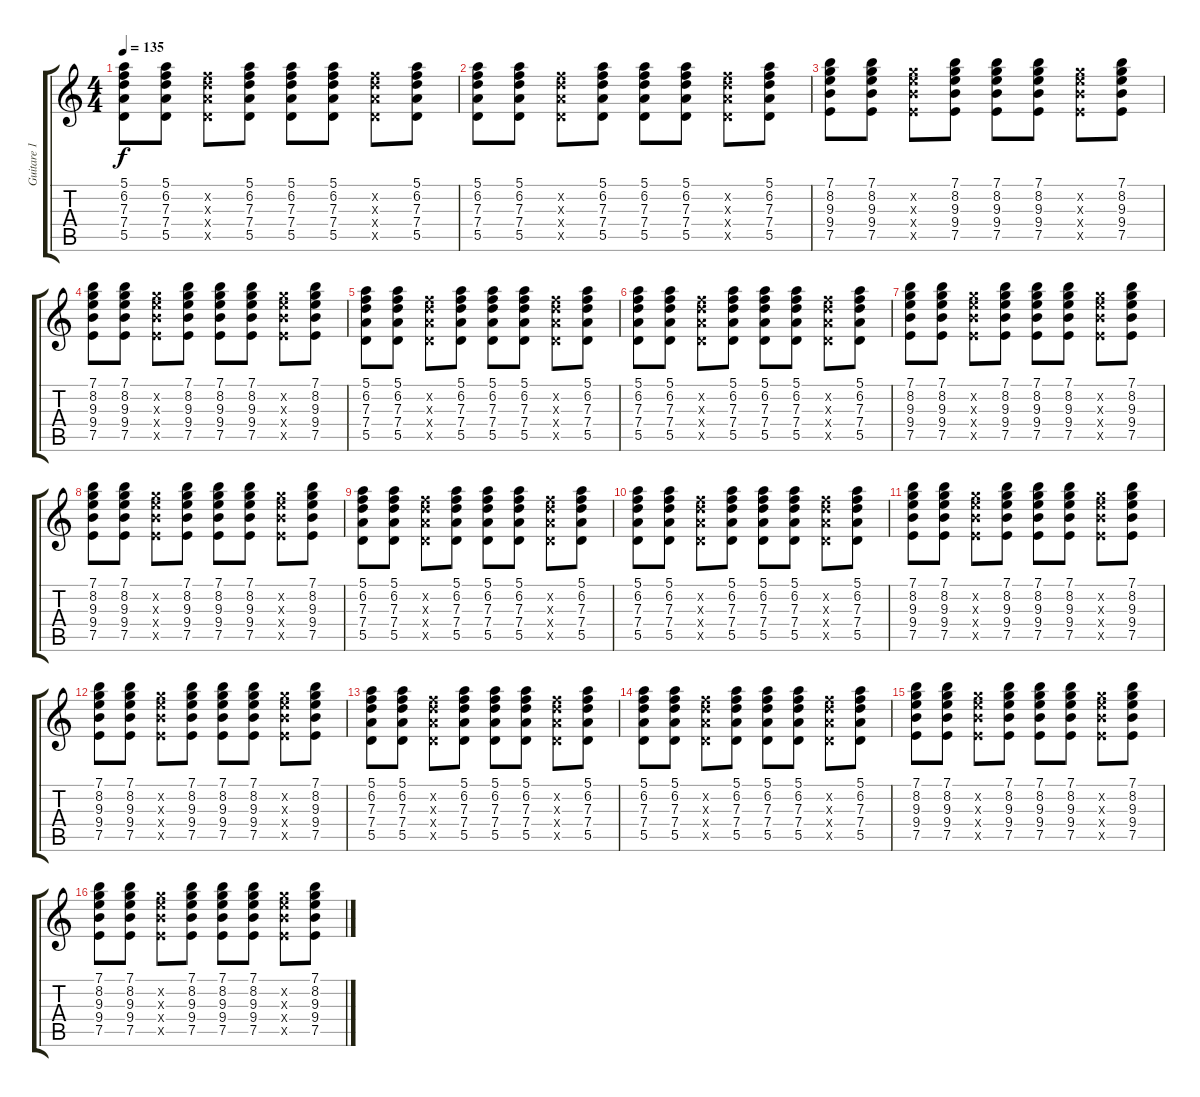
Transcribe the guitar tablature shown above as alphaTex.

\track ("Guitare 1" "Guitare 1") {instrument electricguitarclean}
\staff {score tabs}
\tuning (E4 B3 G3 D3 A2 E2) {hide}
\ts (4 4)
\tempo 135
\clef g2
\ks c
(5.1 6.2 7.3 7.4 5.5).8{dy f} (5.1 6.2 7.3 7.4 5.5).8 (6.2{x} 7.3{x} 7.4{x} 5.5{x}).8 (5.1 6.2 7.3 7.4 5.5).8 (5.1 6.2 7.3 7.4 5.5).8 (5.1 6.2 7.3 7.4 5.5).8 (6.2{x} 7.3{x} 7.4{x} 5.5{x}).8 (5.1 6.2 7.3 7.4 5.5).8 |
(5.1 6.2 7.3 7.4 5.5).8 (5.1 6.2 7.3 7.4 5.5).8 (6.2{x} 7.3{x} 7.4{x} 5.5{x}).8 (5.1 6.2 7.3 7.4 5.5).8 (5.1 6.2 7.3 7.4 5.5).8 (5.1 6.2 7.3 7.4 5.5).8 (6.2{x} 7.3{x} 7.4{x} 5.5{x}).8 (5.1 6.2 7.3 7.4 5.5).8 |
(7.1 8.2 9.3 9.4 7.5).8 (7.1 8.2 9.3 9.4 7.5).8 (8.2{x} 9.3{x} 9.4{x} 7.5{x}).8 (7.1 8.2 9.3 9.4 7.5).8 (7.1 8.2 9.3 9.4 7.5).8 (7.1 8.2 9.3 9.4 7.5).8 (8.2{x} 9.3{x} 9.4{x} 7.5{x}).8 (7.1 8.2 9.3 9.4 7.5).8 |
(7.1 8.2 9.3 9.4 7.5).8 (7.1 8.2 9.3 9.4 7.5).8 (8.2{x} 9.3{x} 9.4{x} 7.5{x}).8 (7.1 8.2 9.3 9.4 7.5).8 (7.1 8.2 9.3 9.4 7.5).8 (7.1 8.2 9.3 9.4 7.5).8 (8.2{x} 9.3{x} 9.4{x} 7.5{x}).8 (7.1 8.2 9.3 9.4 7.5).8 |
(5.1 6.2 7.3 7.4 5.5).8 (5.1 6.2 7.3 7.4 5.5).8 (6.2{x} 7.3{x} 7.4{x} 5.5{x}).8 (5.1 6.2 7.3 7.4 5.5).8 (5.1 6.2 7.3 7.4 5.5).8 (5.1 6.2 7.3 7.4 5.5).8 (6.2{x} 7.3{x} 7.4{x} 5.5{x}).8 (5.1 6.2 7.3 7.4 5.5).8 |
(5.1 6.2 7.3 7.4 5.5).8 (5.1 6.2 7.3 7.4 5.5).8 (6.2{x} 7.3{x} 7.4{x} 5.5{x}).8 (5.1 6.2 7.3 7.4 5.5).8 (5.1 6.2 7.3 7.4 5.5).8 (5.1 6.2 7.3 7.4 5.5).8 (6.2{x} 7.3{x} 7.4{x} 5.5{x}).8 (5.1 6.2 7.3 7.4 5.5).8 |
(7.1 8.2 9.3 9.4 7.5).8 (7.1 8.2 9.3 9.4 7.5).8 (8.2{x} 9.3{x} 9.4{x} 7.5{x}).8 (7.1 8.2 9.3 9.4 7.5).8 (7.1 8.2 9.3 9.4 7.5).8 (7.1 8.2 9.3 9.4 7.5).8 (8.2{x} 9.3{x} 9.4{x} 7.5{x}).8 (7.1 8.2 9.3 9.4 7.5).8 |
(7.1 8.2 9.3 9.4 7.5).8 (7.1 8.2 9.3 9.4 7.5).8 (8.2{x} 9.3{x} 9.4{x} 7.5{x}).8 (7.1 8.2 9.3 9.4 7.5).8 (7.1 8.2 9.3 9.4 7.5).8 (7.1 8.2 9.3 9.4 7.5).8 (8.2{x} 9.3{x} 9.4{x} 7.5{x}).8 (7.1 8.2 9.3 9.4 7.5).8 |
(5.1 6.2 7.3 7.4 5.5).8 (5.1 6.2 7.3 7.4 5.5).8 (6.2{x} 7.3{x} 7.4{x} 5.5{x}).8 (5.1 6.2 7.3 7.4 5.5).8 (5.1 6.2 7.3 7.4 5.5).8 (5.1 6.2 7.3 7.4 5.5).8 (6.2{x} 7.3{x} 7.4{x} 5.5{x}).8 (5.1 6.2 7.3 7.4 5.5).8 |
(5.1 6.2 7.3 7.4 5.5).8 (5.1 6.2 7.3 7.4 5.5).8 (6.2{x} 7.3{x} 7.4{x} 5.5{x}).8 (5.1 6.2 7.3 7.4 5.5).8 (5.1 6.2 7.3 7.4 5.5).8 (5.1 6.2 7.3 7.4 5.5).8 (6.2{x} 7.3{x} 7.4{x} 5.5{x}).8 (5.1 6.2 7.3 7.4 5.5).8 |
(7.1 8.2 9.3 9.4 7.5).8 (7.1 8.2 9.3 9.4 7.5).8 (8.2{x} 9.3{x} 9.4{x} 7.5{x}).8 (7.1 8.2 9.3 9.4 7.5).8 (7.1 8.2 9.3 9.4 7.5).8 (7.1 8.2 9.3 9.4 7.5).8 (8.2{x} 9.3{x} 9.4{x} 7.5{x}).8 (7.1 8.2 9.3 9.4 7.5).8 |
(7.1 8.2 9.3 9.4 7.5).8 (7.1 8.2 9.3 9.4 7.5).8 (8.2{x} 9.3{x} 9.4{x} 7.5{x}).8 (7.1 8.2 9.3 9.4 7.5).8 (7.1 8.2 9.3 9.4 7.5).8 (7.1 8.2 9.3 9.4 7.5).8 (8.2{x} 9.3{x} 9.4{x} 7.5{x}).8 (7.1 8.2 9.3 9.4 7.5).8 |
(5.1 6.2 7.3 7.4 5.5).8 (5.1 6.2 7.3 7.4 5.5).8 (6.2{x} 7.3{x} 7.4{x} 5.5{x}).8 (5.1 6.2 7.3 7.4 5.5).8 (5.1 6.2 7.3 7.4 5.5).8 (5.1 6.2 7.3 7.4 5.5).8 (6.2{x} 7.3{x} 7.4{x} 5.5{x}).8 (5.1 6.2 7.3 7.4 5.5).8 |
(5.1 6.2 7.3 7.4 5.5).8 (5.1 6.2 7.3 7.4 5.5).8 (6.2{x} 7.3{x} 7.4{x} 5.5{x}).8 (5.1 6.2 7.3 7.4 5.5).8 (5.1 6.2 7.3 7.4 5.5).8 (5.1 6.2 7.3 7.4 5.5).8 (6.2{x} 7.3{x} 7.4{x} 5.5{x}).8 (5.1 6.2 7.3 7.4 5.5).8 |
(7.1 8.2 9.3 9.4 7.5).8 (7.1 8.2 9.3 9.4 7.5).8 (8.2{x} 9.3{x} 9.4{x} 7.5{x}).8 (7.1 8.2 9.3 9.4 7.5).8 (7.1 8.2 9.3 9.4 7.5).8 (7.1 8.2 9.3 9.4 7.5).8 (8.2{x} 9.3{x} 9.4{x} 7.5{x}).8 (7.1 8.2 9.3 9.4 7.5).8 |
(7.1 8.2 9.3 9.4 7.5).8 (7.1 8.2 9.3 9.4 7.5).8 (8.2{x} 9.3{x} 9.4{x} 7.5{x}).8 (7.1 8.2 9.3 9.4 7.5).8 (7.1 8.2 9.3 9.4 7.5).8 (7.1 8.2 9.3 9.4 7.5).8 (8.2{x} 9.3{x} 9.4{x} 7.5{x}).8 (7.1 8.2 9.3 9.4 7.5).8
